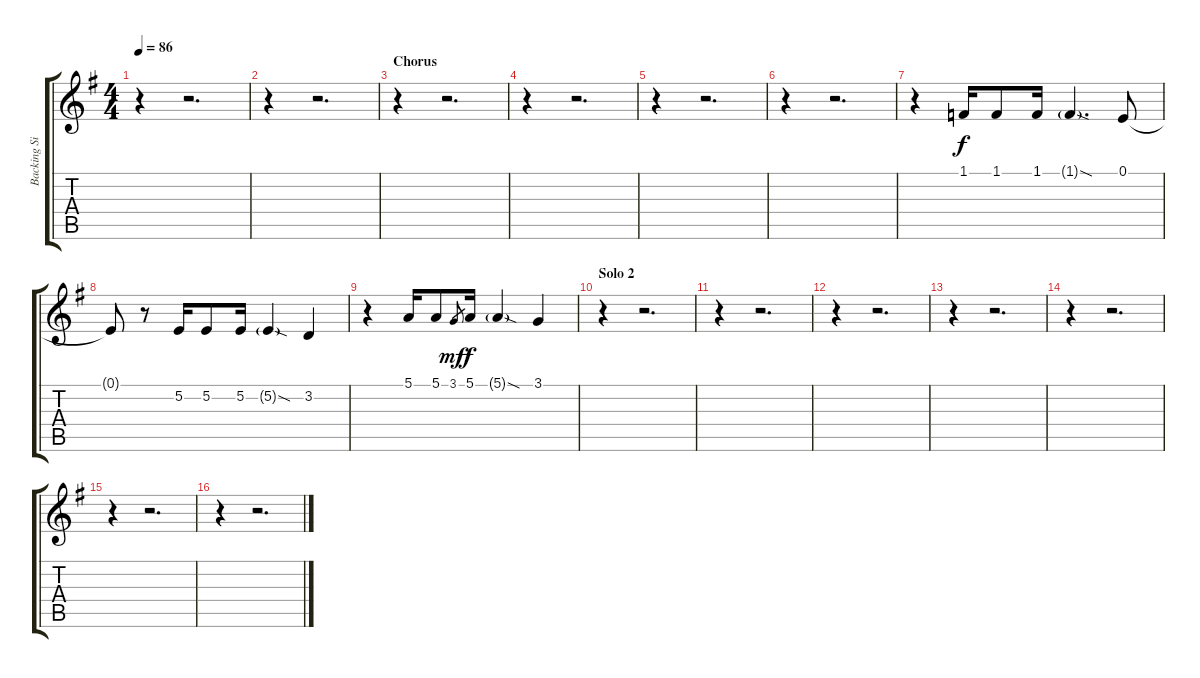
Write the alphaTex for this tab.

\track ("Backing Singing" "Backing Si") {instrument lead6voice}
\staff {score tabs}
\tuning (E4 B3 G3 D3 A2 E2) {hide}
\ts (4 4)
\tempo 86
\clef g2
\ks g
r.4{dy f} r.2{d} |
r.4 r.2{d} |
\section ("" "Chorus")
r.4 r.2{d} |
r.4 r.2{d} |
r.4 r.2{d} |
r.4 r.2{d} |
r.4 1.1.16 1.1.8 1.1.16 1.1{sod g}.4{d} 0.1.8 |
0.1{t}.8 r.8 5.2.16 5.2.8 5.2.16 5.2{sod g}.4 3.2.4 |
r.4 5.1.16 5.1.8 3.1.8{gr dy mf} 5.1.16{dy f} 5.1{sod g}.4 3.1.4 |
\section ("" "Solo 2")
r.4 r.2{d} |
r.4 r.2{d} |
r.4 r.2{d} |
r.4 r.2{d} |
r.4 r.2{d} |
r.4 r.2{d} |
r.4 r.2{d}
